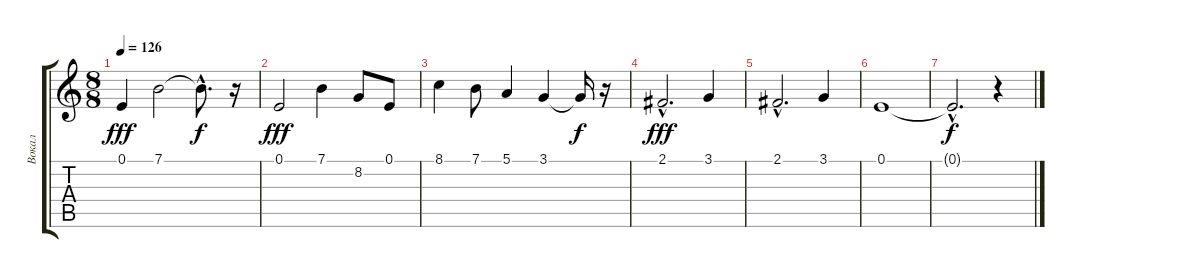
\track ("Вокал" "Вокал") {instrument violin}
\staff {score tabs}
\tuning (E4 B3 G3 D3 A2 E2) {hide}
\ts (8 8)
\tempo 126
\clef g2
\ks c
0.1.4{dy fff} 7.1.2 7.1{hac t}.8{d dy f} r.16 |
0.1.2{dy fff} 7.1.4 8.2.8 0.1.8 |
8.1.4 7.1.8 5.1.4 3.1.4 3.1{t}.16{dy f} r.16 |
2.1{hac}.2{d dy fff} 3.1.4 |
2.1{hac}.2{d} 3.1.4 |
0.1.1 |
0.1{hac t}.2{d dy f} r.4
